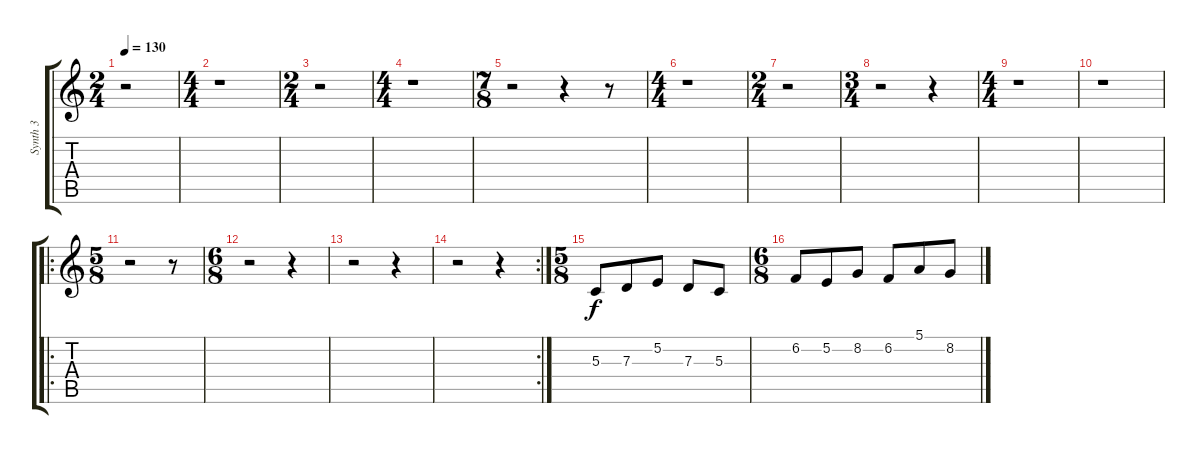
\track ("Synth 3" "Synth 3") {instrument panflute}
\staff {score tabs}
\tuning (E4 B3 G3 D3 A2 E2) {hide}
\ts (2 4)
\tempo 130
\clef g2
\ks c
r.2{dy f} |
\ts (4 4)
r.1 |
\ts (2 4)
r.2 |
\ts (4 4)
r.1 |
\ts (7 8)
r.2 r.4 r.8 |
\ts (4 4)
r.1 |
\ts (2 4)
r.2 |
\ts (3 4)
r.2 r.4 |
\ts (4 4)
r.1 |
r.1 |
\ro
\ts (5 8)
r.2 r.8 |
\ts (6 8)
r.2 r.4 |
r.2 r.4 |
\rc 2
r.2 r.4 |
\ts (5 8)
5.3.8 7.3.8 5.2.8 7.3.8 5.3.8 |
\ts (6 8)
6.2.8 5.2.8 8.2.8 6.2.8 5.1.8 8.2.8
